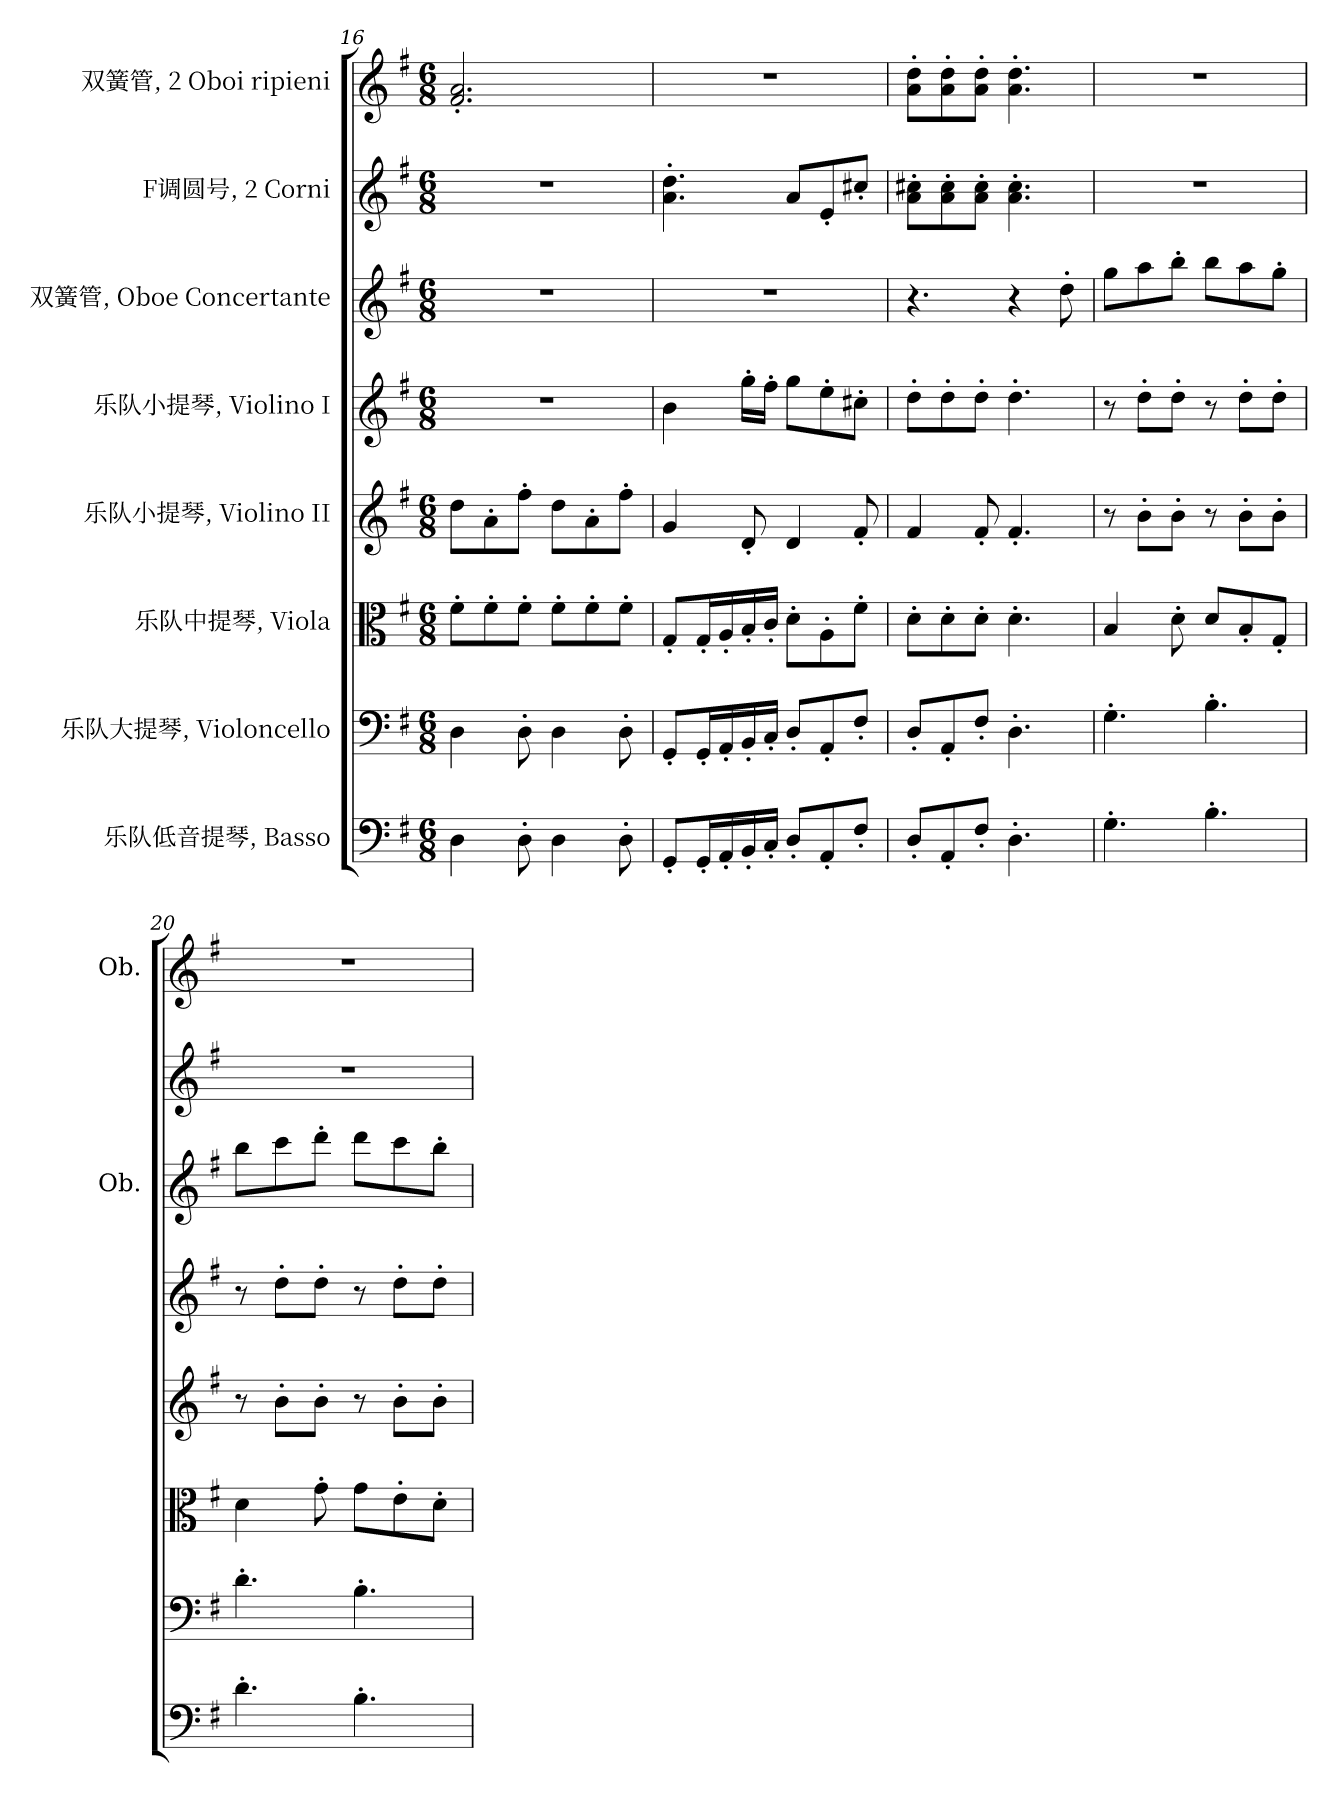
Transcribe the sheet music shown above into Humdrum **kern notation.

**kern	**kern	**kern	**kern	**kern	**kern	**kern	**kern
*part8	*part7	*part6	*part5	*part4	*part3	*part2	*part1
*staff8	*staff7	*staff6	*staff5	*staff4	*staff3	*staff2	*staff1
*I"乐队低音提琴, Basso	*I"乐队大提琴, Violoncello	*I"乐队中提琴, Viola	*I"乐队小提琴, Violino II	*I"乐队小提琴, Violino I	*I"双簧管, Oboe Concertante	*I"F调圆号, 2 Corni	*I"双簧管, 2 Oboi ripieni
*	*	*	*	*	*I'Ob.	*	*I'Ob.
*clefF4	*clefF4	*clefC3	*clefG2	*clefG2	*clefG2	*clefG2	*clefG2
*ITrd7c12	*	*	*	*	*	*ITrd4c7	*
*k[f#]	*k[f#]	*k[f#]	*k[f#]	*k[f#]	*k[f#]	*k[]	*k[f#]
*M6/8	*M6/8	*M6/8	*M6/8	*M6/8	*M6/8	*M6/8	*M6/8
=16	=16	=16	=16	=16	=16	=16	=16
4DD\	4D\	8f#'\L	8dd\L	2.r	2.r	2.r	2.f#/' 2.a/'
.	.	8f#'\	8a'\	.	.	.	.
8DD'\	8D'\	8f#'\J	8ff#'\J	.	.	.	.
4DD\	4D\	8f#'\L	8dd\L	.	.	.	.
.	.	8f#'\	8a'\	.	.	.	.
8DD'\	8D'\	8f#'\J	8ff#'\J	.	.	.	.
=17	=17	=17	=17	=17	=17	=17	=17
8GGG'/L	8GG'/L	8G'/L	4g/	4b\	2.r	4.d\' 4.g\'	2.r
16GGG'/L	16GG'/L	16G'/L	.	.	.	.	.
16AAA'/	16AA'/	16A'/	.	.	.	.	.
16BBB'/	16BB'/	16B'/	8d'/	16gg'\LL	.	.	.
16CC'/JJ	16C'/JJ	16c'/JJ	.	16ff#'\JJ	.	.	.
8DD'/L	8D'/L	8d'\L	4d/	8gg\L	.	8d/L	.
8AAA'/	8AA'/	8A'\	.	8ee'\	.	8A'/	.
8FF#'/J	8F#'/J	8f#'\J	8f#'/	8cc#X'\J	.	8f#X'/J	.
=18	=18	=18	=18	=18	=18	=18	=18
8DD'/L	8D'/L	8d'\L	4f#/	8dd'\L	4.r	8d\' 8f#X\'L	8a\' 8dd\'L
8AAA'/	8AA'/	8d'\	.	8dd'\	.	8d\' 8f#\'	8a\' 8dd\'
8FF#'/J	8F#'/J	8d'\J	8f#'/	8dd'\J	.	8d\' 8f#\'J	8a\' 8dd\'J
4.DD'\	4.D'\	4.d'\	4.f#'/	4.dd'\	4r	4.d\' 4.f#\'	4.a\' 4.dd\'
.	.	.	.	.	8dd'\	.	.
=19	=19	=19	=19	=19	=19	=19	=19
4.GG'\	4.G'\	4B/	8r	8r	8gg\L	2.r	2.r
.	.	.	8b'\L	8dd'\L	8aa\	.	.
.	.	8d'\	8b'\J	8dd'\J	8bb'\J	.	.
4.BB'\	4.B'\	8d/L	8r	8r	8bb\L	.	.
.	.	8B'/	8b'\L	8dd'\L	8aa\	.	.
.	.	8G'/J	8b'\J	8dd'\J	8gg'\J	.	.
!!LO:PB:g=z
=20	=20	=20	=20	=20	=20	=20	=20
4.D'\	4.d'\	4d\	8r	8r	8bb\L	2.r	2.r
.	.	.	8b'\L	8dd'\L	8ccc\	.	.
.	.	8g'\	8b'\J	8dd'\J	8ddd'\J	.	.
4.BB'\	4.B'\	8g\L	8r	8r	8ddd\L	.	.
.	.	8e'\	8b'\L	8dd'\L	8ccc\	.	.
.	.	8d'\J	8b'\J	8dd'\J	8bb'\J	.	.
=	=	=	=	=	=	=	=
*-	*-	*-	*-	*-	*-	*-	*-
